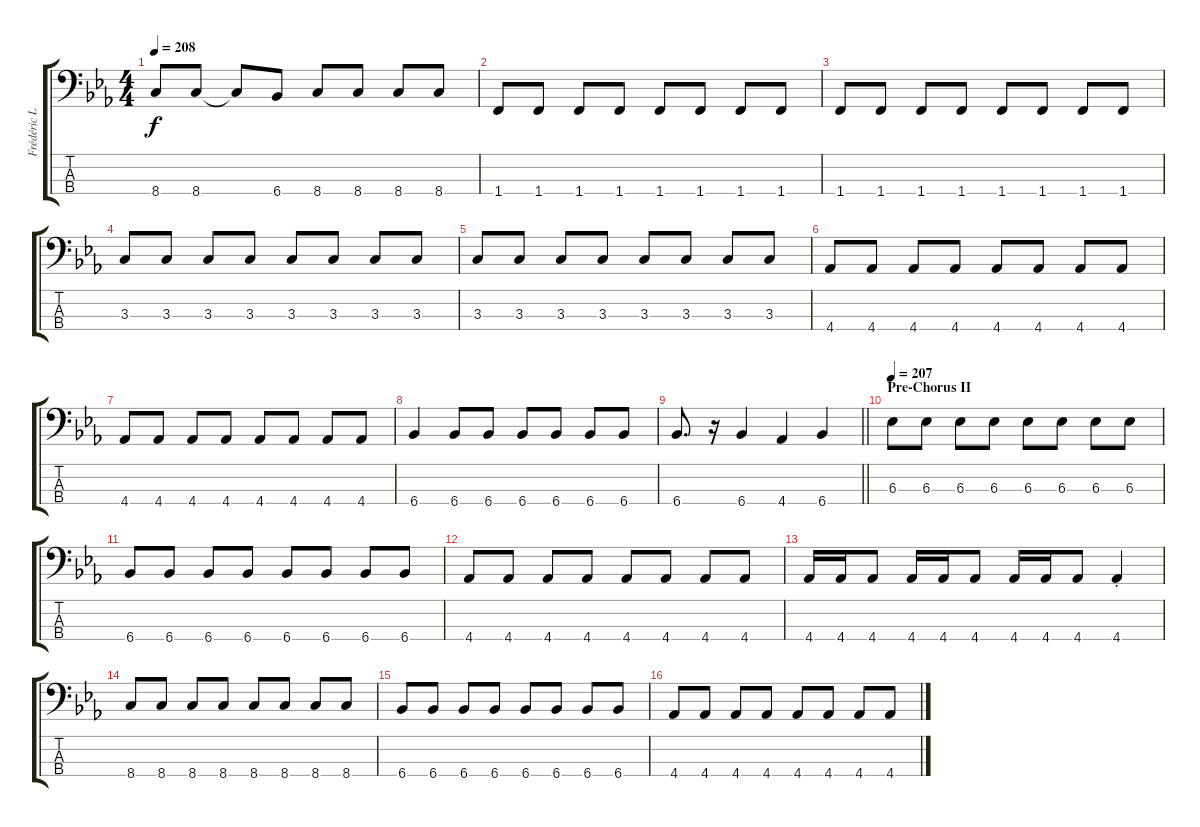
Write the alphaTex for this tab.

\track ("Frédéric Leclercq (Bass)" "Frédéric L") {instrument electricbasspick}
\staff {score tabs}
\tuning (G2 D2 A1 E1) {hide}
\ts (4 4)
\tempo 208
\clef f4
\ks eb
8.4.8{dy f} 8.4.8 8.4{t}.8 6.4.8 8.4.8 8.4.8 8.4.8 8.4.8 |
1.4.8 1.4.8 1.4.8 1.4.8 1.4.8 1.4.8 1.4.8 1.4.8 |
1.4.8 1.4.8 1.4.8 1.4.8 1.4.8 1.4.8 1.4.8 1.4.8 |
3.3.8 3.3.8 3.3.8 3.3.8 3.3.8 3.3.8 3.3.8 3.3.8 |
3.3.8 3.3.8 3.3.8 3.3.8 3.3.8 3.3.8 3.3.8 3.3.8 |
4.4.8 4.4.8 4.4.8 4.4.8 4.4.8 4.4.8 4.4.8 4.4.8 |
4.4.8 4.4.8 4.4.8 4.4.8 4.4.8 4.4.8 4.4.8 4.4.8 |
6.4.4 6.4.8 6.4.8 6.4.8 6.4.8 6.4.8 6.4.8 |
\barLineRight lightlight
6.4.8{d} r.16 6.4.4 4.4.4 6.4.4 |
\section ("" "Pre-Chorus II")
\tempo 207
6.3.8 6.3.8 6.3.8 6.3.8 6.3.8 6.3.8 6.3.8 6.3.8 |
6.4.8 6.4.8 6.4.8 6.4.8 6.4.8 6.4.8 6.4.8 6.4.8 |
4.4.8 4.4.8 4.4.8 4.4.8 4.4.8 4.4.8 4.4.8 4.4.8 |
4.4.16 4.4.16 4.4.8 4.4.16 4.4.16 4.4.8 4.4.16 4.4.16 4.4.8 4.4{st}.4 |
8.4.8 8.4.8 8.4.8 8.4.8 8.4.8 8.4.8 8.4.8 8.4.8 |
6.4.8 6.4.8 6.4.8 6.4.8 6.4.8 6.4.8 6.4.8 6.4.8 |
4.4.8 4.4.8 4.4.8 4.4.8 4.4.8 4.4.8 4.4.8 4.4.8
